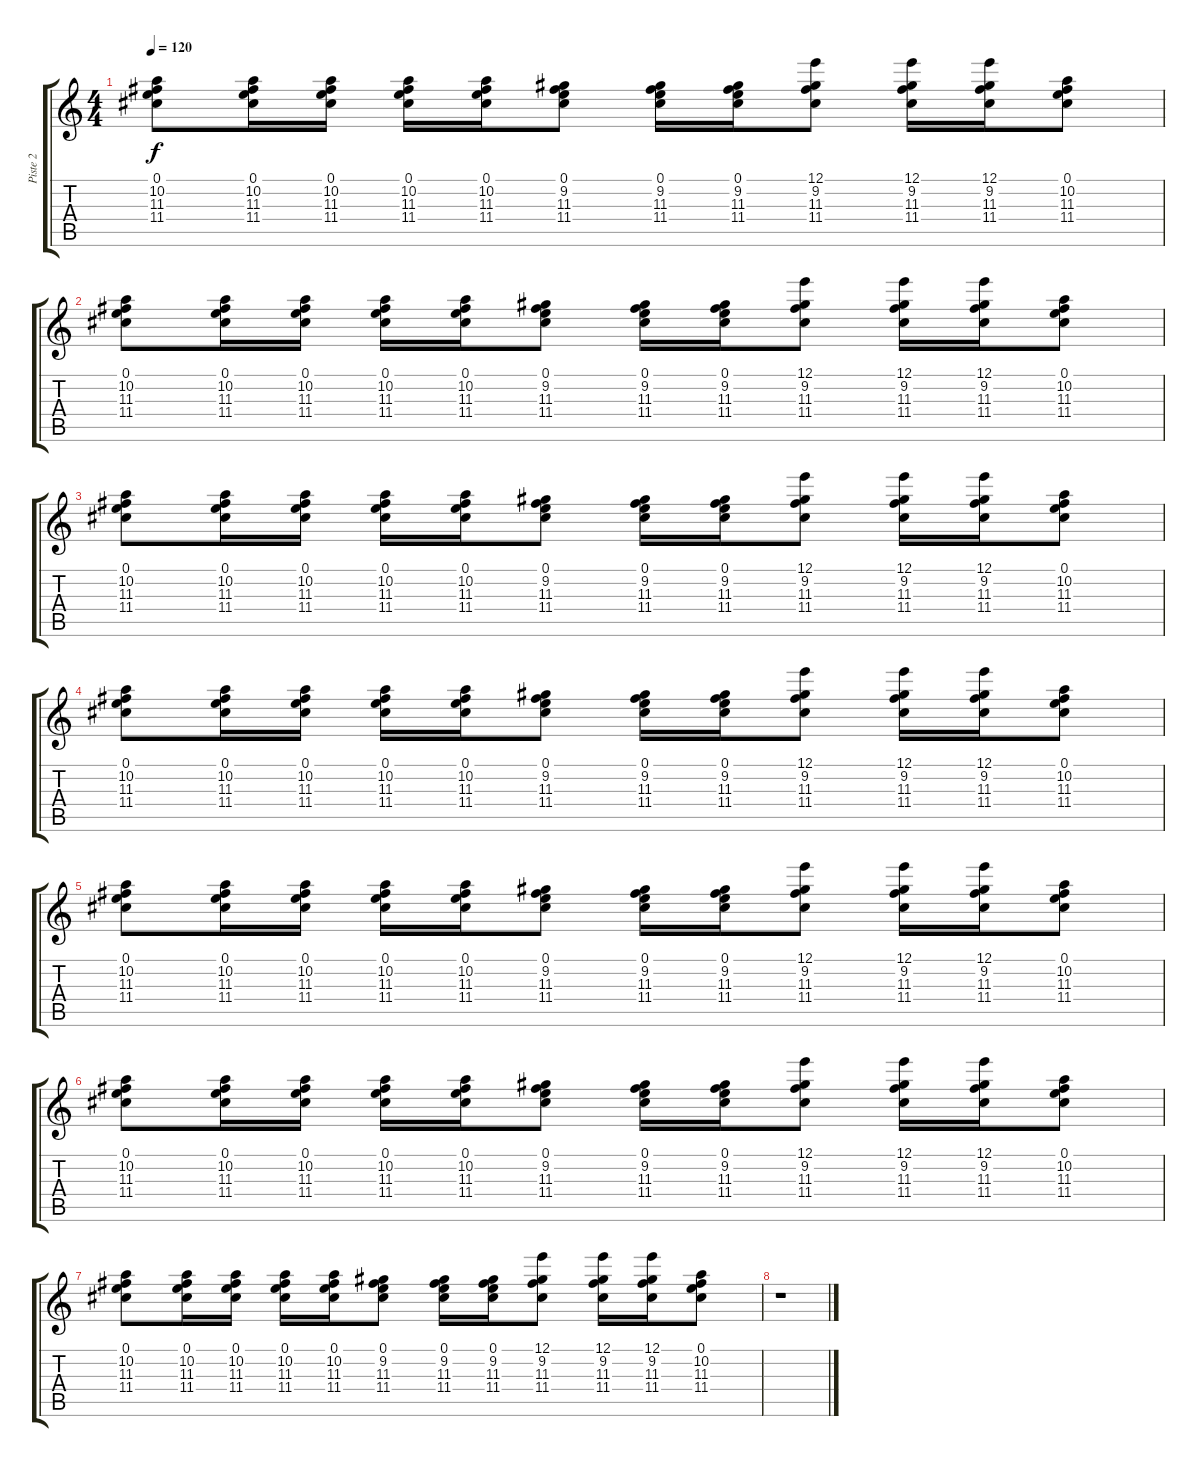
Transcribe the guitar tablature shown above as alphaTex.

\track ("Piste 2" "Piste 2") {mute instrument distortionguitar}
\staff {score tabs}
\tuning (E4 B3 G3 D3 A2 E2) {hide}
\ts (4 4)
\tempo 120
\clef g2
\ks c
(0.1 10.2 11.3 11.4).8{dy f} (0.1 10.2 11.3 11.4).16 (0.1 10.2 11.3 11.4).16 (0.1 10.2 11.3 11.4).16 (0.1 10.2 11.3 11.4).16 (0.1 9.2 11.3 11.4).8 (0.1 9.2 11.3 11.4).16 (0.1 9.2 11.3 11.4).16 (12.1 9.2 11.3 11.4).8 (12.1 9.2 11.3 11.4).16 (12.1 9.2 11.3 11.4).16 (0.1 10.2 11.3 11.4).8 |
(0.1 10.2 11.3 11.4).8 (0.1 10.2 11.3 11.4).16 (0.1 10.2 11.3 11.4).16 (0.1 10.2 11.3 11.4).16 (0.1 10.2 11.3 11.4).16 (0.1 9.2 11.3 11.4).8 (0.1 9.2 11.3 11.4).16 (0.1 9.2 11.3 11.4).16 (12.1 9.2 11.3 11.4).8 (12.1 9.2 11.3 11.4).16 (12.1 9.2 11.3 11.4).16 (0.1 10.2 11.3 11.4).8 |
(0.1 10.2 11.3 11.4).8 (0.1 10.2 11.3 11.4).16 (0.1 10.2 11.3 11.4).16 (0.1 10.2 11.3 11.4).16 (0.1 10.2 11.3 11.4).16 (0.1 9.2 11.3 11.4).8 (0.1 9.2 11.3 11.4).16 (0.1 9.2 11.3 11.4).16 (12.1 9.2 11.3 11.4).8 (12.1 9.2 11.3 11.4).16 (12.1 9.2 11.3 11.4).16 (0.1 10.2 11.3 11.4).8 |
(0.1 10.2 11.3 11.4).8 (0.1 10.2 11.3 11.4).16 (0.1 10.2 11.3 11.4).16 (0.1 10.2 11.3 11.4).16 (0.1 10.2 11.3 11.4).16 (0.1 9.2 11.3 11.4).8 (0.1 9.2 11.3 11.4).16 (0.1 9.2 11.3 11.4).16 (12.1 9.2 11.3 11.4).8 (12.1 9.2 11.3 11.4).16 (12.1 9.2 11.3 11.4).16 (0.1 10.2 11.3 11.4).8 |
(0.1 10.2 11.3 11.4).8 (0.1 10.2 11.3 11.4).16 (0.1 10.2 11.3 11.4).16 (0.1 10.2 11.3 11.4).16 (0.1 10.2 11.3 11.4).16 (0.1 9.2 11.3 11.4).8 (0.1 9.2 11.3 11.4).16 (0.1 9.2 11.3 11.4).16 (12.1 9.2 11.3 11.4).8 (12.1 9.2 11.3 11.4).16 (12.1 9.2 11.3 11.4).16 (0.1 10.2 11.3 11.4).8 |
(0.1 10.2 11.3 11.4).8 (0.1 10.2 11.3 11.4).16 (0.1 10.2 11.3 11.4).16 (0.1 10.2 11.3 11.4).16 (0.1 10.2 11.3 11.4).16 (0.1 9.2 11.3 11.4).8 (0.1 9.2 11.3 11.4).16 (0.1 9.2 11.3 11.4).16 (12.1 9.2 11.3 11.4).8 (12.1 9.2 11.3 11.4).16 (12.1 9.2 11.3 11.4).16 (0.1 10.2 11.3 11.4).8 |
(0.1 10.2 11.3 11.4).8 (0.1 10.2 11.3 11.4).16 (0.1 10.2 11.3 11.4).16 (0.1 10.2 11.3 11.4).16 (0.1 10.2 11.3 11.4).16 (0.1 9.2 11.3 11.4).8 (0.1 9.2 11.3 11.4).16 (0.1 9.2 11.3 11.4).16 (12.1 9.2 11.3 11.4).8 (12.1 9.2 11.3 11.4).16 (12.1 9.2 11.3 11.4).16 (0.1 10.2 11.3 11.4).8 |
r.1
